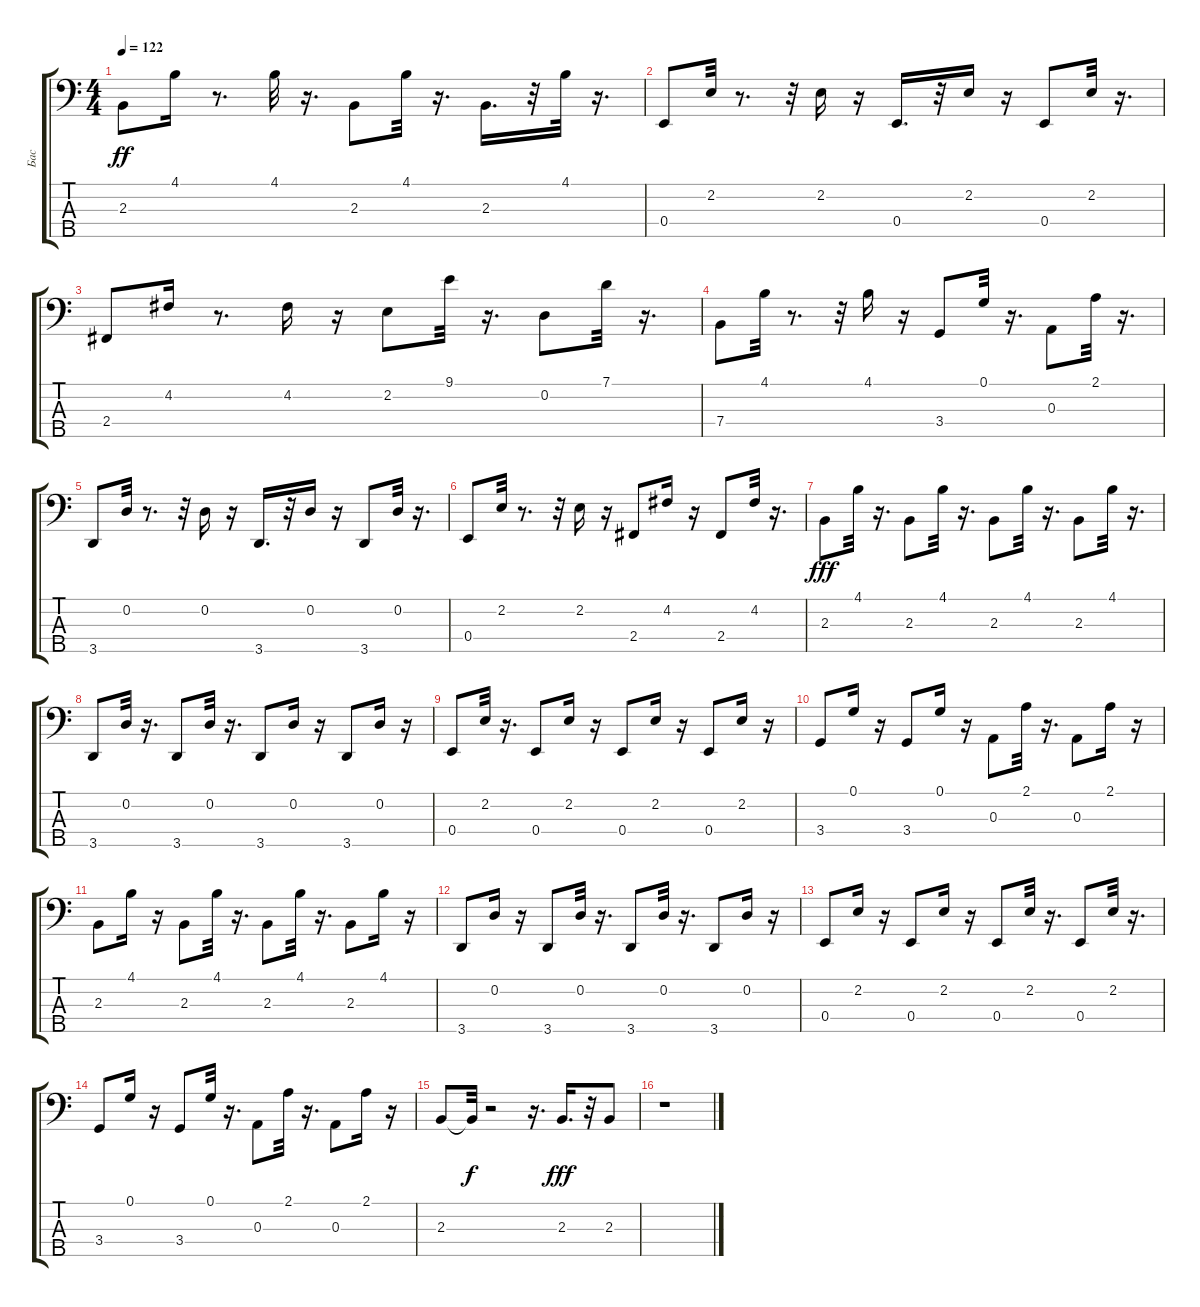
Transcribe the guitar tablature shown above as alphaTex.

\track ("Бас" "Бас") {instrument electricbassfinger}
\staff {score tabs}
\tuning (G2 D2 A1 E1 B0) {hide}
\ts (4 4)
\tempo 122
\clef f4
\ks c
2.3.8{dy ff} 4.1.16 r.8{d} 4.1.32 r.16{d} 2.3.8 4.1.32 r.16{d} 2.3.16{d} r.32 4.1.32 r.16{d} |
0.4.8 2.2.32 r.8{d} r.32 2.2.16 r.16 0.4.16{d} r.32 2.2.16 r.16 0.4.8 2.2.32 r.16{d} |
2.4.8 4.2.16 r.8{d} 4.2.16 r.16 2.2.8 9.1.32 r.16{d} 0.2.8 7.1.32 r.16{d} |
7.4.8 4.1.32 r.8{d} r.32 4.1.16 r.16 3.4.8 0.1.32 r.16{d} 0.3.8 2.1.32 r.16{d} |
3.5.8 0.2.32 r.8{d} r.32 0.2.16 r.16 3.5.16{d} r.32 0.2.16 r.16 3.5.8 0.2.32 r.16{d} |
0.4.8 2.2.32 r.8{d} r.32 2.2.16 r.16 2.4.8 4.2.16 r.16 2.4.8 4.2.32 r.16{d} |
2.3.8{dy fff} 4.1.32 r.16{d} 2.3.8 4.1.32 r.16{d} 2.3.8 4.1.32 r.16{d} 2.3.8 4.1.32 r.16{d} |
3.5.8 0.2.32 r.16{d} 3.5.8 0.2.32 r.16{d} 3.5.8 0.2.16 r.16 3.5.8 0.2.16 r.16 |
0.4.8 2.2.32 r.16{d} 0.4.8 2.2.16 r.16 0.4.8 2.2.16 r.16 0.4.8 2.2.16 r.16 |
3.4.8 0.1.16 r.16 3.4.8 0.1.16 r.16 0.3.8 2.1.32 r.16{d} 0.3.8 2.1.16 r.16 |
2.3.8 4.1.16 r.16 2.3.8 4.1.32 r.16{d} 2.3.8 4.1.32 r.16{d} 2.3.8 4.1.16 r.16 |
3.5.8 0.2.16 r.16 3.5.8 0.2.32 r.16{d} 3.5.8 0.2.32 r.16{d} 3.5.8 0.2.16 r.16 |
0.4.8 2.2.16 r.16 0.4.8 2.2.16 r.16 0.4.8 2.2.32 r.16{d} 0.4.8 2.2.32 r.16{d} |
3.4.8 0.1.16 r.16 3.4.8 0.1.32 r.16{d} 0.3.8 2.1.32 r.16{d} 0.3.8 2.1.16 r.16 |
2.3.8 2.3{t}.32{dy f} r.2 r.16{d} 2.3.16{d dy fff} r.32 2.3.8 |
r.1
